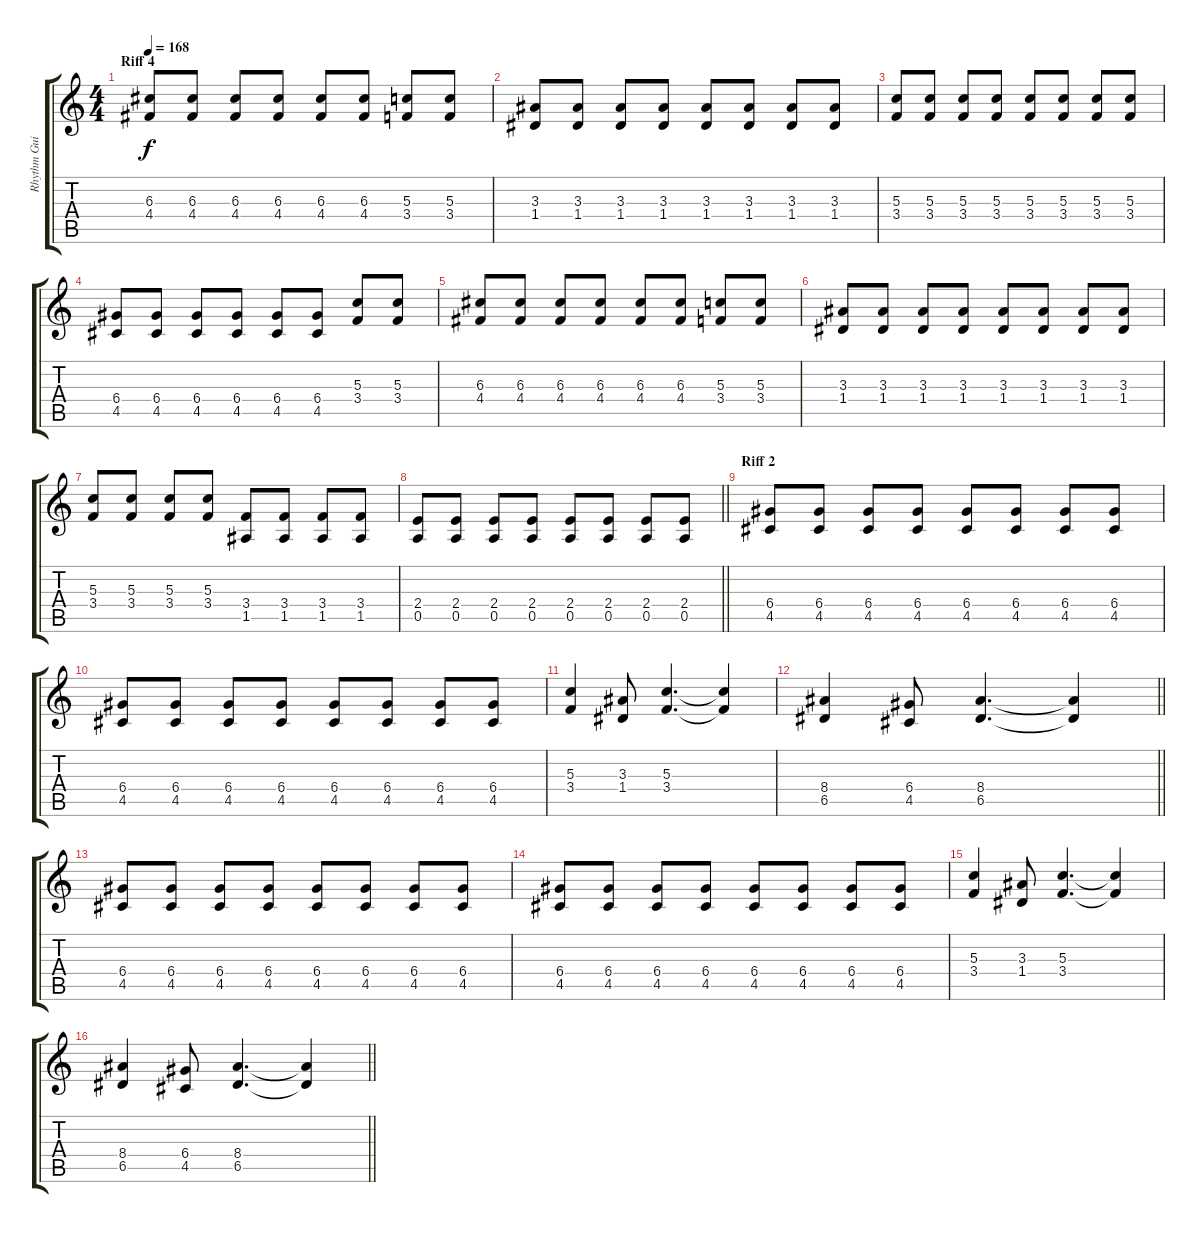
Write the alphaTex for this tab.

\track ("Rhythm Guitar" "Rhythm Gui") {instrument distortionguitar}
\staff {score tabs}
\tuning (E4 B3 G3 D3 A2 E2) {hide}
\ts (4 4)
\section ("" "Riff 4")
\tempo 168
\clef g2
\ks c
(6.3 4.4).8{dy f} (6.3 4.4).8 (6.3 4.4).8 (6.3 4.4).8 (6.3 4.4).8 (6.3 4.4).8 (5.3 3.4).8 (5.3 3.4).8 |
(3.3 1.4).8 (3.3 1.4).8 (3.3 1.4).8 (3.3 1.4).8 (3.3 1.4).8 (3.3 1.4).8 (3.3 1.4).8 (3.3 1.4).8 |
(5.3 3.4).8 (5.3 3.4).8 (5.3 3.4).8 (5.3 3.4).8 (5.3 3.4).8 (5.3 3.4).8 (5.3 3.4).8 (5.3 3.4).8 |
(6.4 4.5).8 (6.4 4.5).8 (6.4 4.5).8 (6.4 4.5).8 (6.4 4.5).8 (6.4 4.5).8 (5.3 3.4).8 (5.3 3.4).8 |
(6.3 4.4).8 (6.3 4.4).8 (6.3 4.4).8 (6.3 4.4).8 (6.3 4.4).8 (6.3 4.4).8 (5.3 3.4).8 (5.3 3.4).8 |
(3.3 1.4).8 (3.3 1.4).8 (3.3 1.4).8 (3.3 1.4).8 (3.3 1.4).8 (3.3 1.4).8 (3.3 1.4).8 (3.3 1.4).8 |
(5.3 3.4).8 (5.3 3.4).8 (5.3 3.4).8 (5.3 3.4).8 (3.4 1.5).8 (3.4 1.5).8 (3.4 1.5).8 (3.4 1.5).8 |
\barLineRight lightlight
(2.4 0.5).8 (2.4 0.5).8 (2.4 0.5).8 (2.4 0.5).8 (2.4 0.5).8 (2.4 0.5).8 (2.4 0.5).8 (2.4 0.5).8 |
\section ("" "Riff 2")
(6.4 4.5).8 (6.4 4.5).8 (6.4 4.5).8 (6.4 4.5).8 (6.4 4.5).8 (6.4 4.5).8 (6.4 4.5).8 (6.4 4.5).8 |
(6.4 4.5).8 (6.4 4.5).8 (6.4 4.5).8 (6.4 4.5).8 (6.4 4.5).8 (6.4 4.5).8 (6.4 4.5).8 (6.4 4.5).8 |
(5.3 3.4).4 (3.3 1.4).8 (5.3 3.4).4{d} (5.3{t} 3.4{t}).4 |
\barLineRight lightlight
(8.4 6.5).4 (6.4 4.5).8 (8.4 6.5).4{d} (8.4{t} 6.5{t}).4 |
(6.4 4.5).8 (6.4 4.5).8 (6.4 4.5).8 (6.4 4.5).8 (6.4 4.5).8 (6.4 4.5).8 (6.4 4.5).8 (6.4 4.5).8 |
(6.4 4.5).8 (6.4 4.5).8 (6.4 4.5).8 (6.4 4.5).8 (6.4 4.5).8 (6.4 4.5).8 (6.4 4.5).8 (6.4 4.5).8 |
(5.3 3.4).4 (3.3 1.4).8 (5.3 3.4).4{d} (5.3{t} 3.4{t}).4 |
\barLineRight lightlight
(8.4 6.5).4 (6.4 4.5).8 (8.4 6.5).4{d} (8.4{t} 6.5{t}).4
